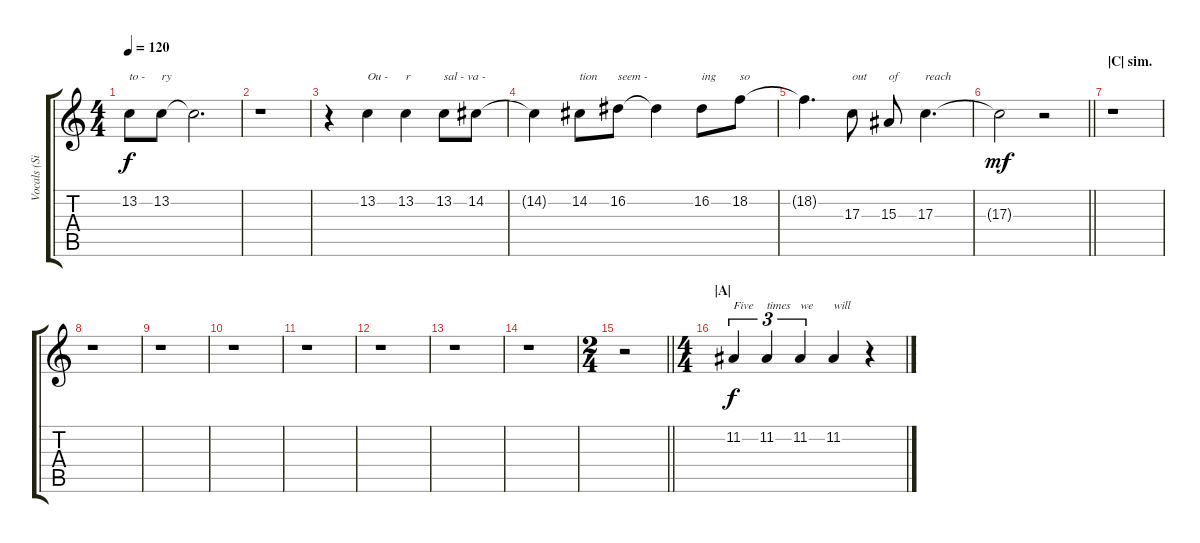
\track ("Vocals (Simone)" "Vocals (Si") {instrument flute}
\staff {score tabs}
\tuning (E4 B3 G3 D3 A2 E2) {hide}
\ts (4 4)
\tempo 120
\clef g2
\ks c
13.2.8{txt "to -" dy f} 13.2.8{txt "ry"} 13.2{t}.2{d} |
r.1 |
r.4 13.2.4{txt "Ou -"} 13.2.4{txt "r"} 13.2.8{txt "sal - va -"} 14.2.8 |
14.2{t}.4 14.2.8{txt "tion"} 16.2.8{txt "seem -"} 16.2{t}.4 16.2.8{txt "ing"} 18.2.8{txt "so"} |
18.2{t}.4{d} 17.3.8{txt "out"} 15.3.8{txt "of"} 17.3.4{d txt "reach"} |
\barLineRight lightlight
17.3{t}.2{dy mf} r.2 |
\section ("" "|C| sim.")
r.1 |
r.1 |
r.1 |
r.1 |
r.1 |
r.1 |
r.1 |
r.1 |
\ts (2 4)
\barLineRight lightlight
r.2 |
\ts (4 4)
\section ("" "|A|")
11.2.4{tu (3 2) txt "Five" dy f balance 5} 11.2.4{tu (3 2) txt "times"} 11.2.4{tu (3 2) txt "we"} 11.2.4{txt "will"} r.4
